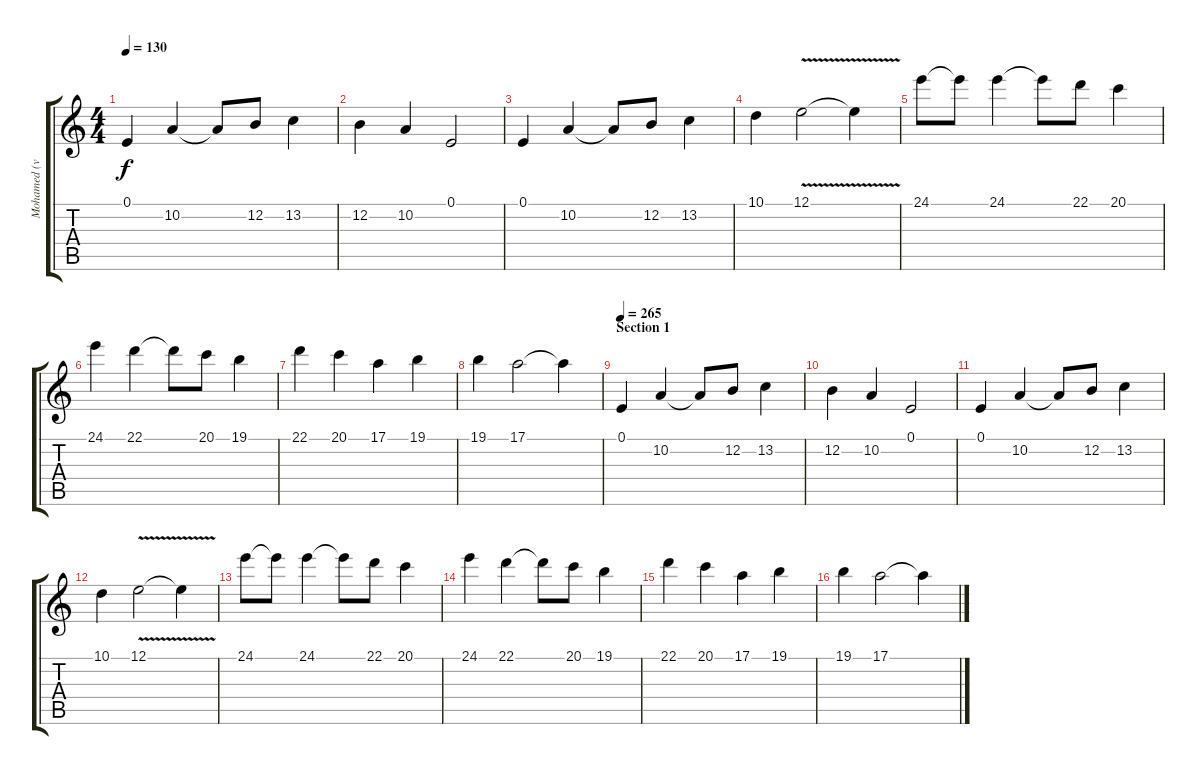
\track ("Mohamed (violin)" "Mohamed (v") {instrument violin}
\staff {score tabs}
\tuning (E4 B3 G3 D3 A2 E2) {hide}
\ts (4 4)
\tempo 130
\clef g2
\ks c
0.1.4{dy f} 10.2.4 10.2{t}.8 12.2.8 13.2.4 |
12.2.4 10.2.4 0.1.2 |
0.1.4 10.2.4 10.2{t}.8 12.2.8 13.2.4 |
10.1.4 12.1{v}.2 12.1{t}.4 |
24.1.8 24.1{t}.8 24.1.4 24.1{t}.8 22.1.8 20.1.4 |
24.1.4 22.1.4 22.1{t}.8 20.1.8 19.1.4 |
22.1.4 20.1.4 17.1.4 19.1.4 |
19.1.4 17.1.2 17.1{t}.4 |
\section ("" "Section 1")
\tempo 265
0.1.4 10.2.4 10.2{t}.8 12.2.8 13.2.4 |
12.2.4 10.2.4 0.1.2 |
0.1.4 10.2.4 10.2{t}.8 12.2.8 13.2.4 |
10.1.4 12.1{v}.2 12.1{t}.4 |
24.1.8 24.1{t}.8 24.1.4 24.1{t}.8 22.1.8 20.1.4 |
24.1.4 22.1.4 22.1{t}.8 20.1.8 19.1.4 |
22.1.4 20.1.4 17.1.4 19.1.4 |
19.1.4 17.1.2 17.1{t}.4
